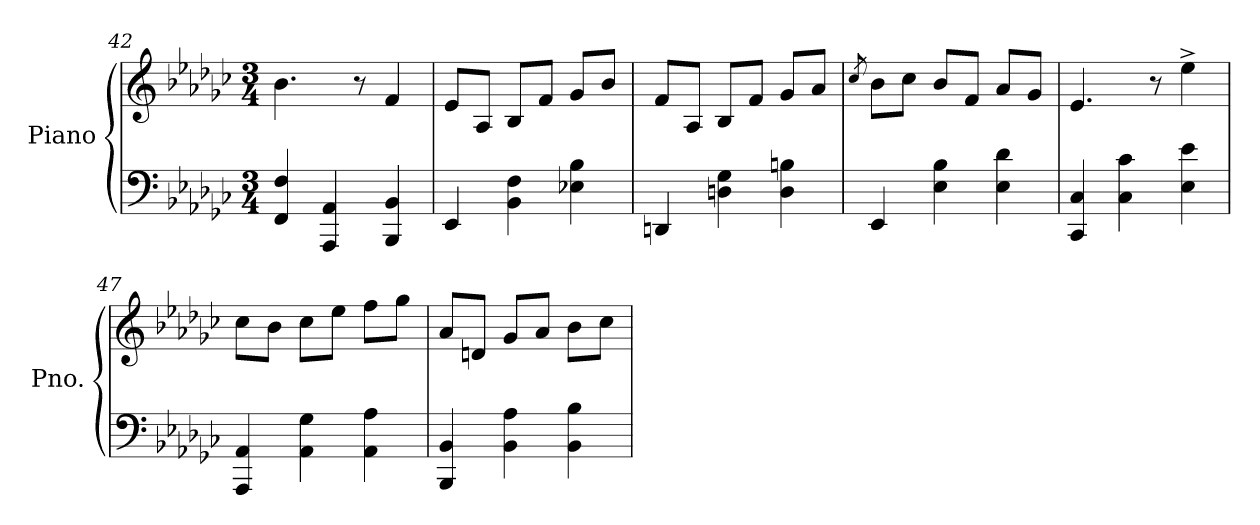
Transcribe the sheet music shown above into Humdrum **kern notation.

**kern	**kern
*part1	*part1
*staff2	*staff1
*I"Piano	*
*I'Pno.	*
!!LO:LB:g=z
*clefF4	*clefG2
*k[b-e-a-d-g-c-]	*k[b-e-a-d-g-c-]
*M3/4	*M3/4
=42	=42
4FF/ 4F/	4.b-\
4AAA-/ 4AA-/	.
.	8r
4BBB-/ 4BB-/	4f/
=43	=43
4EE-/	8e-/L
.	8A-/J
4BB-\ 4F\	8B-/L
.	8f/J
4E-X\ 4B-\	8g-/L
.	8b-/J
=44	=44
4DDn/	8f/L
.	8A-/J
4Dn\ 4G-\	8B-/L
.	8f/J
4D\ 4Bn\	8g-/L
.	8a-/J
=45	=45
.	8qcc-/
4EE-/	8b-\L
.	8cc-\J
4E-\ 4B-\	8b-/L
.	8f/J
4E-\ 4d-\	8a-/L
.	8g-/J
=46	=46
4CC-/ 4C-/	4.e-/
4C-\ 4c-\	.
.	8r
4E-\ 4e-\	4ee-^\
=47	=47
4AAA-/ 4AA-/	8cc-\L
.	8b-\J
4AA-\ 4G-\	8cc-\L
.	8ee-\J
4AA-\ 4A-\	8ff\L
.	8gg-\J
=48	=48
4BBB-/ 4BB-/	8a-/L
.	8dn/J
4BB-\ 4A-\	8g-/L
.	8a-/J
4BB-\ 4B-\	8b-\L
.	8cc-\J
=	=
*-	*-
